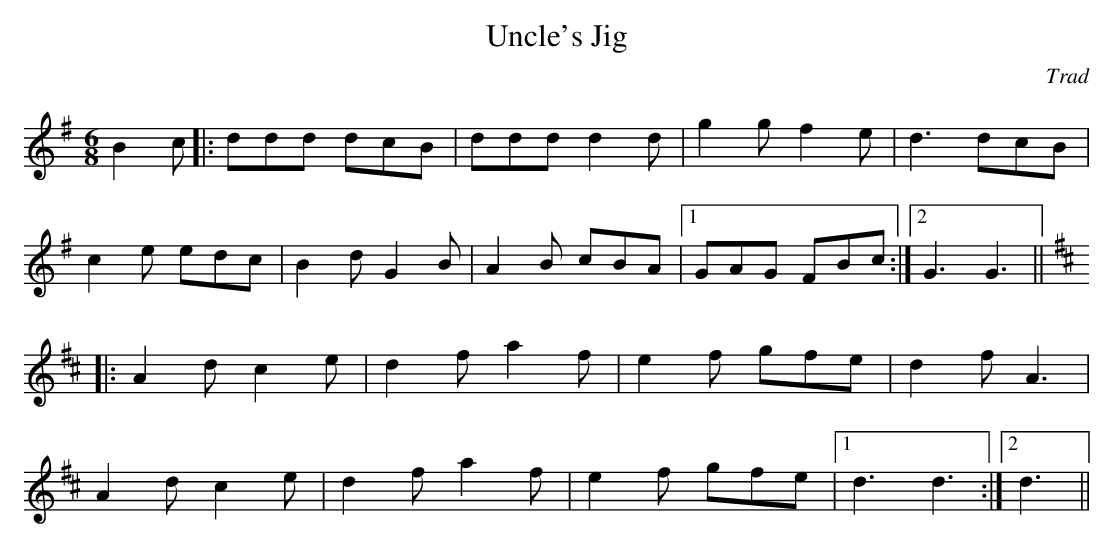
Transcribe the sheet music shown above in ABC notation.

X:1
T:Uncle's Jig
C:Trad
M:6/8
L:1/8
K:G
B2c|: ddd dcB|ddd d2d|g2g f2e|d3dcB|
c2e edc|B2d G2B|A2B cBA |1 GAG FBc :|2 G3G3 ||
K:D
|: A2d c2e|d2f a2f|e2f gfe|d2f A3|
A2d c2e|d2f a2f|e2f gfe |1 d3d3 :|2 d3 ||
